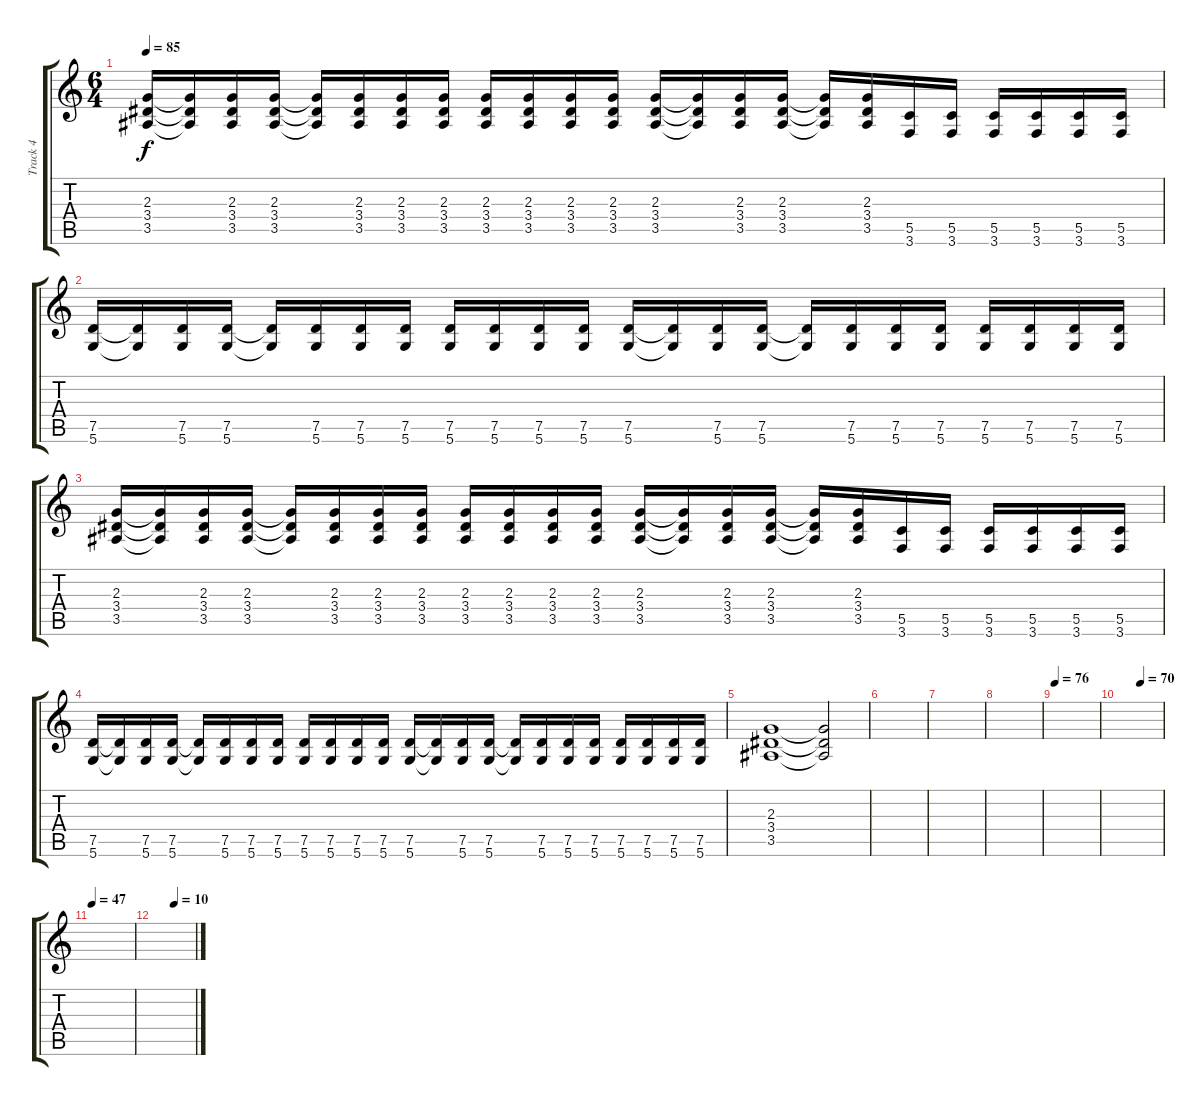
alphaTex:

\track ("Track 4" "Track 4") {instrument distortionguitar}
\staff {score tabs}
\tuning (D4 A3 F3 C3 G2 D2) {hide}
\ts (6 4)
\tempo 85
\clef g2
\ks c
(2.3 3.4 3.5).16{dy f} (2.3{t} 3.4{t} 3.5{t}).16 (2.3 3.4 3.5).16 (2.3 3.4 3.5).16 (2.3{t} 3.4{t} 3.5{t}).16 (2.3 3.4 3.5).16 (2.3 3.4 3.5).16 (2.3 3.4 3.5).16 (2.3 3.4 3.5).16 (2.3 3.4 3.5).16 (2.3 3.4 3.5).16 (2.3 3.4 3.5).16 (2.3 3.4 3.5).16 (2.3{t} 3.4{t} 3.5{t}).16 (2.3 3.4 3.5).16 (2.3 3.4 3.5).16 (2.3{t} 3.4{t} 3.5{t}).16 (2.3 3.4 3.5).16 (5.5 3.6).16 (5.5 3.6).16 (5.5 3.6).16 (5.5 3.6).16 (5.5 3.6).16 (5.5 3.6).16 |
(7.5 5.6).16 (7.5{t} 5.6{t}).16 (7.5 5.6).16 (7.5 5.6).16 (7.5{t} 5.6{t}).16 (7.5 5.6).16 (7.5 5.6).16 (7.5 5.6).16 (7.5 5.6).16 (7.5 5.6).16 (7.5 5.6).16 (7.5 5.6).16 (7.5 5.6).16 (7.5{t} 5.6{t}).16 (7.5 5.6).16 (7.5 5.6).16 (7.5{t} 5.6{t}).16 (7.5 5.6).16 (7.5 5.6).16 (7.5 5.6).16 (7.5 5.6).16 (7.5 5.6).16 (7.5 5.6).16 (7.5 5.6).16 |
(2.3 3.4 3.5).16 (2.3{t} 3.4{t} 3.5{t}).16 (2.3 3.4 3.5).16 (2.3 3.4 3.5).16 (2.3{t} 3.4{t} 3.5{t}).16 (2.3 3.4 3.5).16 (2.3 3.4 3.5).16 (2.3 3.4 3.5).16 (2.3 3.4 3.5).16 (2.3 3.4 3.5).16 (2.3 3.4 3.5).16 (2.3 3.4 3.5).16 (2.3 3.4 3.5).16 (2.3{t} 3.4{t} 3.5{t}).16 (2.3 3.4 3.5).16 (2.3 3.4 3.5).16 (2.3{t} 3.4{t} 3.5{t}).16 (2.3 3.4 3.5).16 (5.5 3.6).16 (5.5 3.6).16 (5.5 3.6).16 (5.5 3.6).16 (5.5 3.6).16 (5.5 3.6).16 |
(7.5 5.6).16 (7.5{t} 5.6{t}).16 (7.5 5.6).16 (7.5 5.6).16 (7.5{t} 5.6{t}).16 (7.5 5.6).16 (7.5 5.6).16 (7.5 5.6).16 (7.5 5.6).16 (7.5 5.6).16 (7.5 5.6).16 (7.5 5.6).16 (7.5 5.6).16 (7.5{t} 5.6{t}).16 (7.5 5.6).16 (7.5 5.6).16 (7.5{t} 5.6{t}).16 (7.5 5.6).16 (7.5 5.6).16 (7.5 5.6).16 (7.5 5.6).16 (7.5 5.6).16 (7.5 5.6).16 (7.5 5.6).16 |
(2.3 3.4 3.5).1 (2.3{t} 3.4{t} 3.5{t}).2 |
|
|
|
\tempo 76
|
\tempo (70 0.5)
|
\tempo 47
|
\tempo (10 0.5)
